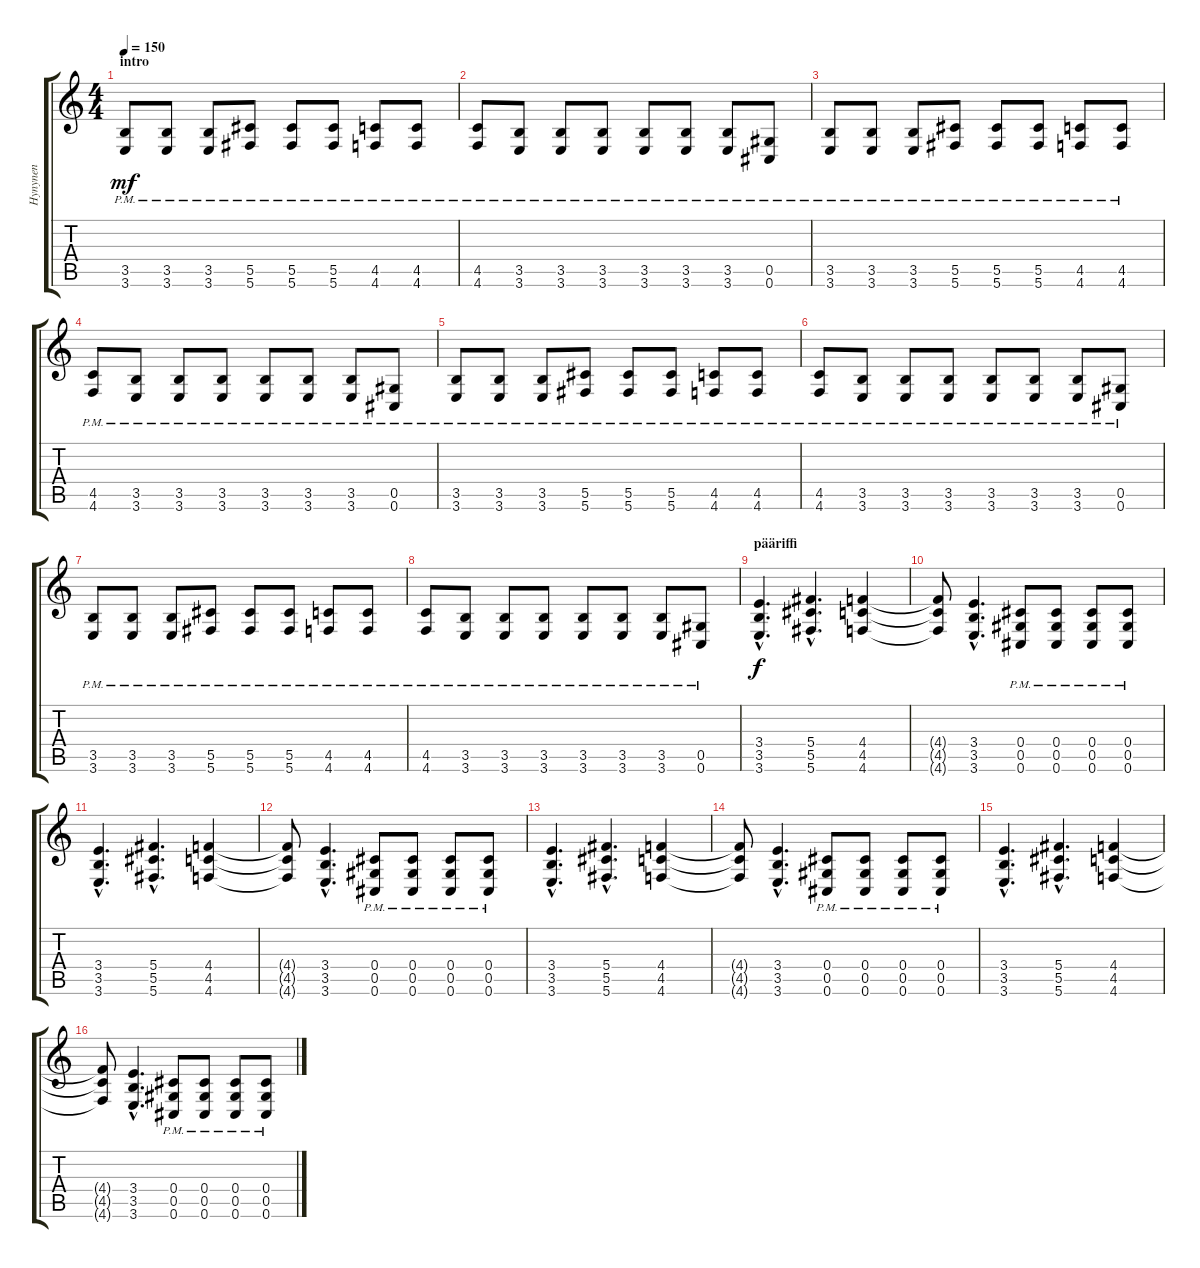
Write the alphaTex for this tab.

\track ("Hynynen" "Hynynen") {instrument distortionguitar}
\staff {score tabs}
\tuning (Eb4 Bb3 Gb3 Db3 Ab2 Db2) {hide}
\ts (4 4)
\section ("" "intro")
\tempo 150
\clef g2
\ks c
(3.5{pm} 3.6{pm}).8{dy mf instrument distortionguitar} (3.5{pm} 3.6{pm}).8 (3.5{pm} 3.6{pm}).8 (5.5{pm} 5.6{pm}).8 (5.5{pm} 5.6{pm}).8 (5.5{pm} 5.6{pm}).8 (4.5{pm} 4.6{pm}).8 (4.5{pm} 4.6{pm}).8 |
(4.5{pm} 4.6{pm}).8 (3.5{pm} 3.6{pm}).8 (3.5{pm} 3.6{pm}).8 (3.5{pm} 3.6{pm}).8 (3.5{pm} 3.6{pm}).8 (3.5{pm} 3.6{pm}).8 (3.5{pm} 3.6{pm}).8 (0.5{pm} 0.6{pm}).8 |
(3.5{pm} 3.6{pm}).8 (3.5{pm} 3.6{pm}).8 (3.5{pm} 3.6{pm}).8 (5.5{pm} 5.6{pm}).8 (5.5{pm} 5.6{pm}).8 (5.5{pm} 5.6{pm}).8 (4.5{pm} 4.6{pm}).8 (4.5{pm} 4.6{pm}).8 |
(4.5{pm} 4.6{pm}).8 (3.5{pm} 3.6{pm}).8 (3.5{pm} 3.6{pm}).8 (3.5{pm} 3.6{pm}).8 (3.5{pm} 3.6{pm}).8 (3.5{pm} 3.6{pm}).8 (3.5{pm} 3.6{pm}).8 (0.5{pm} 0.6{pm}).8 |
(3.5{pm} 3.6{pm}).8 (3.5{pm} 3.6{pm}).8 (3.5{pm} 3.6{pm}).8 (5.5{pm} 5.6{pm}).8 (5.5{pm} 5.6{pm}).8 (5.5{pm} 5.6{pm}).8 (4.5{pm} 4.6{pm}).8 (4.5{pm} 4.6{pm}).8 |
(4.5{pm} 4.6{pm}).8 (3.5{pm} 3.6{pm}).8 (3.5{pm} 3.6{pm}).8 (3.5{pm} 3.6{pm}).8 (3.5{pm} 3.6{pm}).8 (3.5{pm} 3.6{pm}).8 (3.5{pm} 3.6{pm}).8 (0.5{pm} 0.6{pm}).8 |
(3.5{pm} 3.6{pm}).8 (3.5{pm} 3.6{pm}).8 (3.5{pm} 3.6{pm}).8 (5.5{pm} 5.6{pm}).8 (5.5{pm} 5.6{pm}).8 (5.5{pm} 5.6{pm}).8 (4.5{pm} 4.6{pm}).8 (4.5{pm} 4.6{pm}).8 |
(4.5{pm} 4.6{pm}).8 (3.5{pm} 3.6{pm}).8 (3.5{pm} 3.6{pm}).8 (3.5{pm} 3.6{pm}).8 (3.5{pm} 3.6{pm}).8 (3.5{pm} 3.6{pm}).8 (3.5{pm} 3.6{pm}).8 (0.5{pm} 0.6{pm}).8 |
\section ("" "pääriffi")
(3.4{hac} 3.5{hac} 3.6{hac}).4{d dy f} (5.4{hac} 5.5{hac} 5.6{hac}).4{d} (4.4 4.5 4.6).4 |
(4.4{t} 4.5{t} 4.6{t}).8 (3.4{hac} 3.5{hac} 3.6{hac}).4{d} (0.4{pm} 0.5{pm} 0.6{pm}).8 (0.4{pm} 0.5{pm} 0.6{pm}).8 (0.4{pm} 0.5{pm} 0.6{pm}).8 (0.4{pm} 0.5{pm} 0.6{pm}).8 |
(3.4{hac} 3.5{hac} 3.6{hac}).4{d} (5.4{hac} 5.5{hac} 5.6{hac}).4{d} (4.4 4.5 4.6).4 |
(4.4{t} 4.5{t} 4.6{t}).8 (3.4{hac} 3.5{hac} 3.6{hac}).4{d} (0.4{pm} 0.5{pm} 0.6{pm}).8 (0.4{pm} 0.5{pm} 0.6{pm}).8 (0.4{pm} 0.5{pm} 0.6{pm}).8 (0.4{pm} 0.5{pm} 0.6{pm}).8 |
(3.4{hac} 3.5{hac} 3.6{hac}).4{d} (5.4{hac} 5.5{hac} 5.6{hac}).4{d} (4.4 4.5 4.6).4 |
(4.4{t} 4.5{t} 4.6{t}).8 (3.4{hac} 3.5{hac} 3.6{hac}).4{d} (0.4{pm} 0.5{pm} 0.6{pm}).8 (0.4{pm} 0.5{pm} 0.6{pm}).8 (0.4{pm} 0.5{pm} 0.6{pm}).8 (0.4{pm} 0.5{pm} 0.6{pm}).8 |
(3.4{hac} 3.5{hac} 3.6{hac}).4{d} (5.4{hac} 5.5{hac} 5.6{hac}).4{d} (4.4 4.5 4.6).4 |
(4.4{t} 4.5{t} 4.6{t}).8 (3.4{hac} 3.5{hac} 3.6{hac}).4{d} (0.4{pm} 0.5{pm} 0.6{pm}).8 (0.4{pm} 0.5{pm} 0.6{pm}).8 (0.4{pm} 0.5{pm} 0.6{pm}).8 (0.4{pm} 0.5{pm} 0.6{pm}).8
